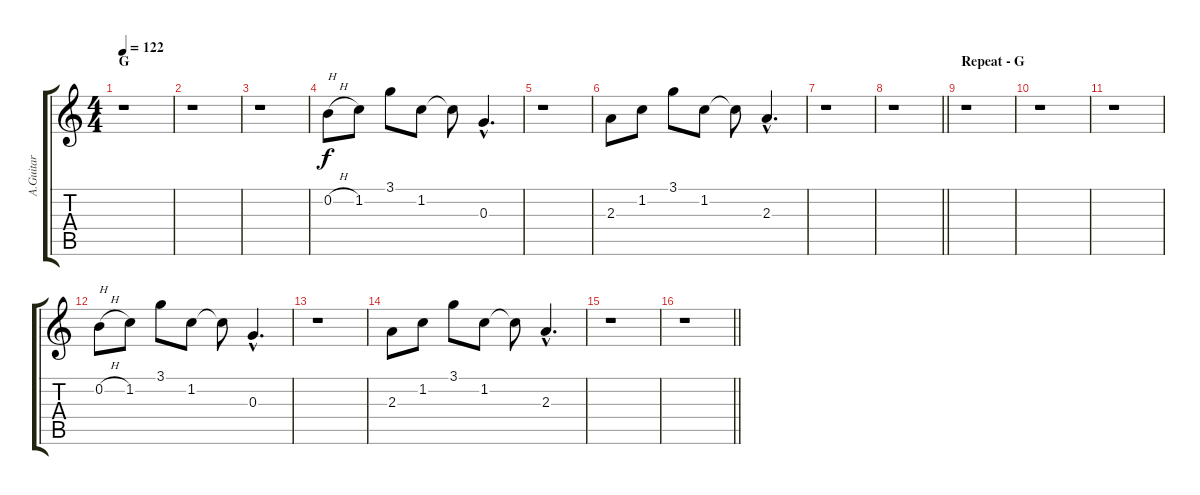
\track ("A.Guitar " "A.Guitar ") {instrument acousticguitarsteel}
\staff {score tabs}
\tuning (E4 B3 G3 D3 A2 E2) {hide}
\ts (4 4)
\section ("" "G")
\tempo 122
\clef g2
\ks c
r.1{dy f} |
r.1 |
r.1 |
0.2{h}.8{txt "H"} 1.2.8 3.1.8 1.2.8 1.2{t}.8 0.3{hac}.4{d} |
r.1 |
2.3.8 1.2.8 3.1.8 1.2.8 1.2{t}.8 2.3{hac}.4{d} |
r.1 |
\barLineRight lightlight
r.1 |
\section ("" "Repeat - G")
r.1 |
r.1 |
r.1 |
0.2{h}.8{txt "H"} 1.2.8 3.1.8 1.2.8 1.2{t}.8 0.3{hac}.4{d} |
r.1 |
2.3.8 1.2.8 3.1.8 1.2.8 1.2{t}.8 2.3{hac}.4{d} |
r.1 |
\barLineRight lightlight
r.1
